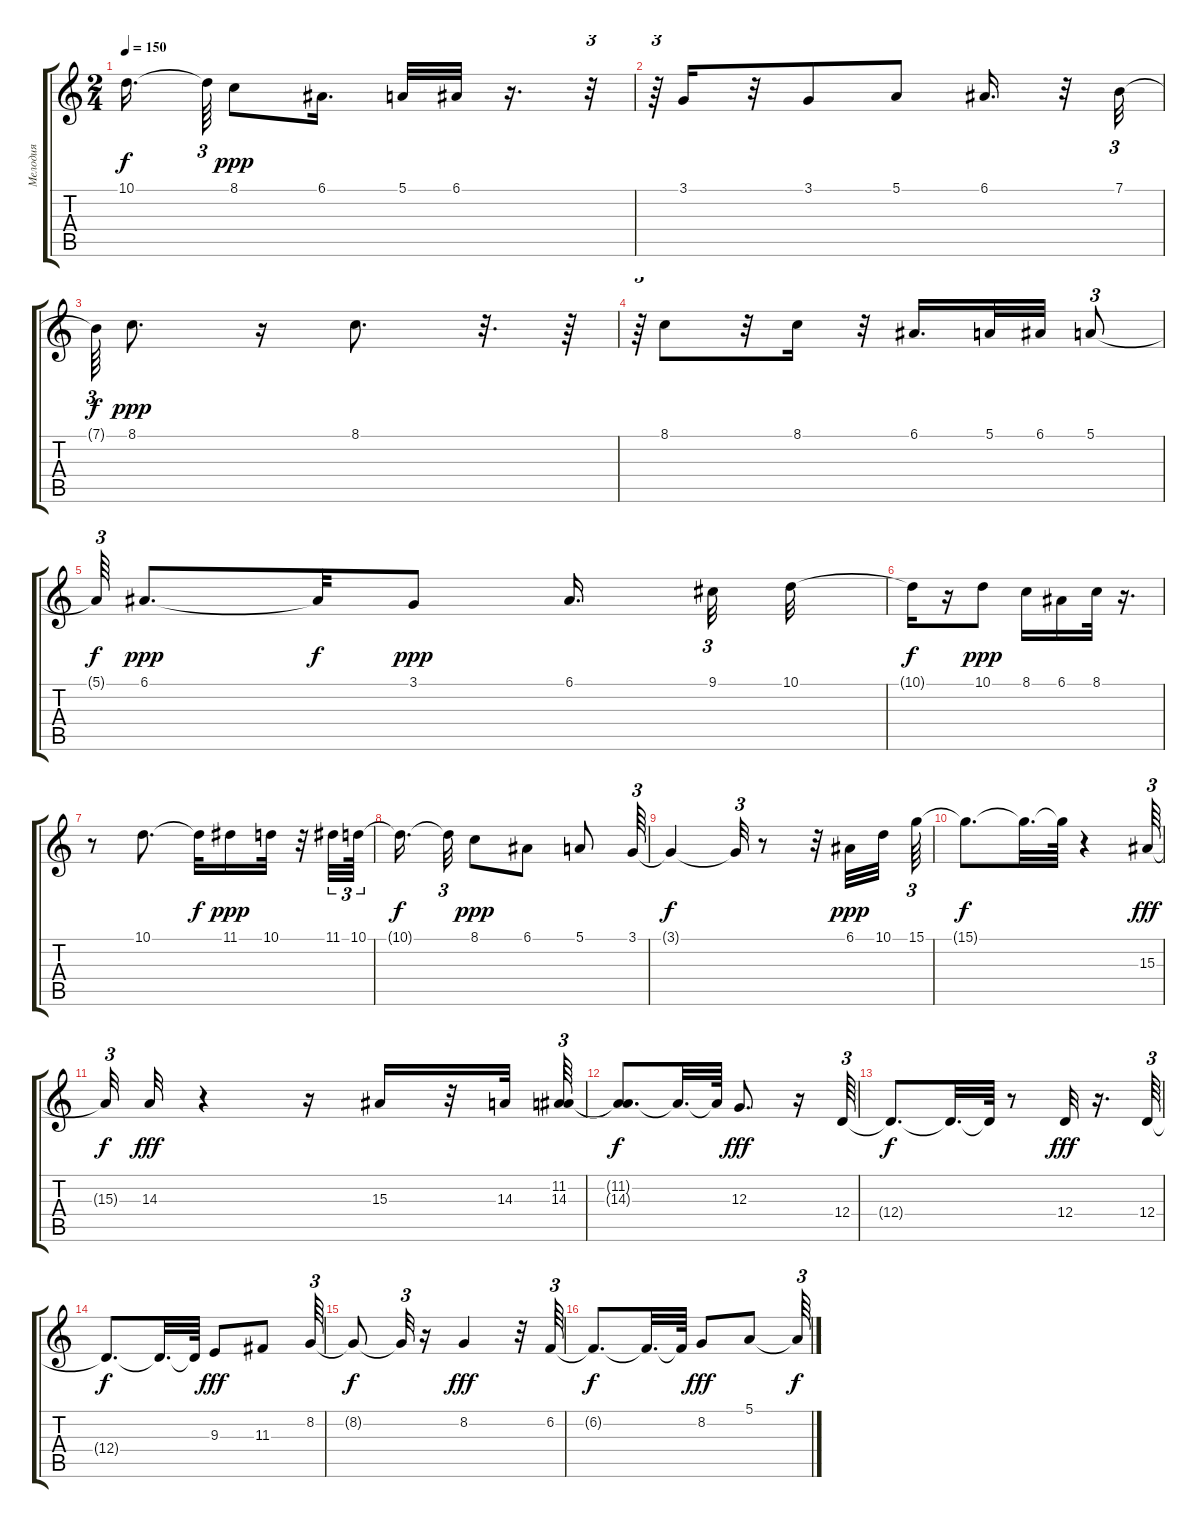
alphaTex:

\track ("Мелодия" "Мелодия") {instrument tangoaccordion}
\staff {score tabs}
\tuning (E4 B3 G3 D3 A2 E2) {hide}
\ts (2 4)
\tempo 150
\clef g2
\ks c
10.1{t}.16{d dy f beam splitsecondary} 10.1{t}.64{tu (3 2)} 8.1.8{dy ppp} 6.1.16{d} 5.1.32 6.1.32 r.16{d} r.32{tu (3 2)} |
r.64{tu (3 2)} 3.1.16 r.32 3.1.8 5.1.8 6.1.16{d} r.32 7.1.32{tu (3 2)} |
7.1{t}.64{tu (3 2) dy f} 8.1.8{d dy ppp} r.16 8.1.8{d} r.32{d} r.64 |
r.64{tu (3 2)} 8.1.8 r.32 8.1.16 r.32 6.1.16{d} 5.1.32 6.1.32 5.1.8{tu (3 2)} |
5.1{t}.64{tu (3 2) dy f} 6.1.8{d dy ppp} 6.1{t}.32{dy f} 3.1.8{dy ppp} 6.1.16{d beam splitsecondary} 9.1.32{tu (3 2)} 10.1.32 |
10.1{t}.16{dy f} r.16 10.1.8{dy ppp} 8.1.16 6.1.16 8.1.32 r.16{d} |
r.8 10.1.8{d} 10.1{t}.32{dy f} 11.1.16{dy ppp} 10.1.32 r.32 11.1.32{tu (3 2)} 10.1.64{tu (3 2)} |
10.1{t}.16{d dy f beam splitsecondary} 10.1{t}.32{tu (3 2)} 8.1.8{dy ppp} 6.1.8 5.1.8 3.1.64{tu (3 2)} |
3.1{t}.4{dy f} 3.1{t}.32{tu (3 2)} r.8 r.32 6.1.32{dy ppp} 10.1.32{beam splitsecondary} 15.1.64{tu (3 2)} |
15.1{t}.8{d dy f} 15.1{t}.32{d} 15.1{t}.64 r.4 15.3.64{tu (3 2) dy fff} |
15.3{t}.32{tu (3 2) dy f} 14.3.32{dy fff} r.4 r.16 15.3.16 r.32 14.3.32 (11.2 14.3).64{tu (3 2)} |
(11.2{t} 14.3{t}).8{d dy f} 14.3{t}.32{d} 14.3{t}.64 12.3.8{d dy fff} r.16 12.4.64{tu (3 2)} |
12.4{t}.8{d dy f} 12.4{t}.32{d} 12.4{t}.64 r.8 12.4.32{dy fff} r.16{d} 12.4.64{tu (3 2)} |
12.4{t}.8{d dy f} 12.4{t}.32{d} 12.4{t}.64 9.3.8{dy fff} 11.3.8 8.2.64{tu (3 2)} |
8.2{t}.8{dy f} 8.2{t}.32{tu (3 2)} r.16 8.2.4{dy fff} r.32 6.2.64{tu (3 2)} |
6.2{t}.8{d dy f} 6.2{t}.32{d} 6.2{t}.64 8.2.8{dy fff} 5.1.8 5.1{t}.64{tu (3 2) dy f}
